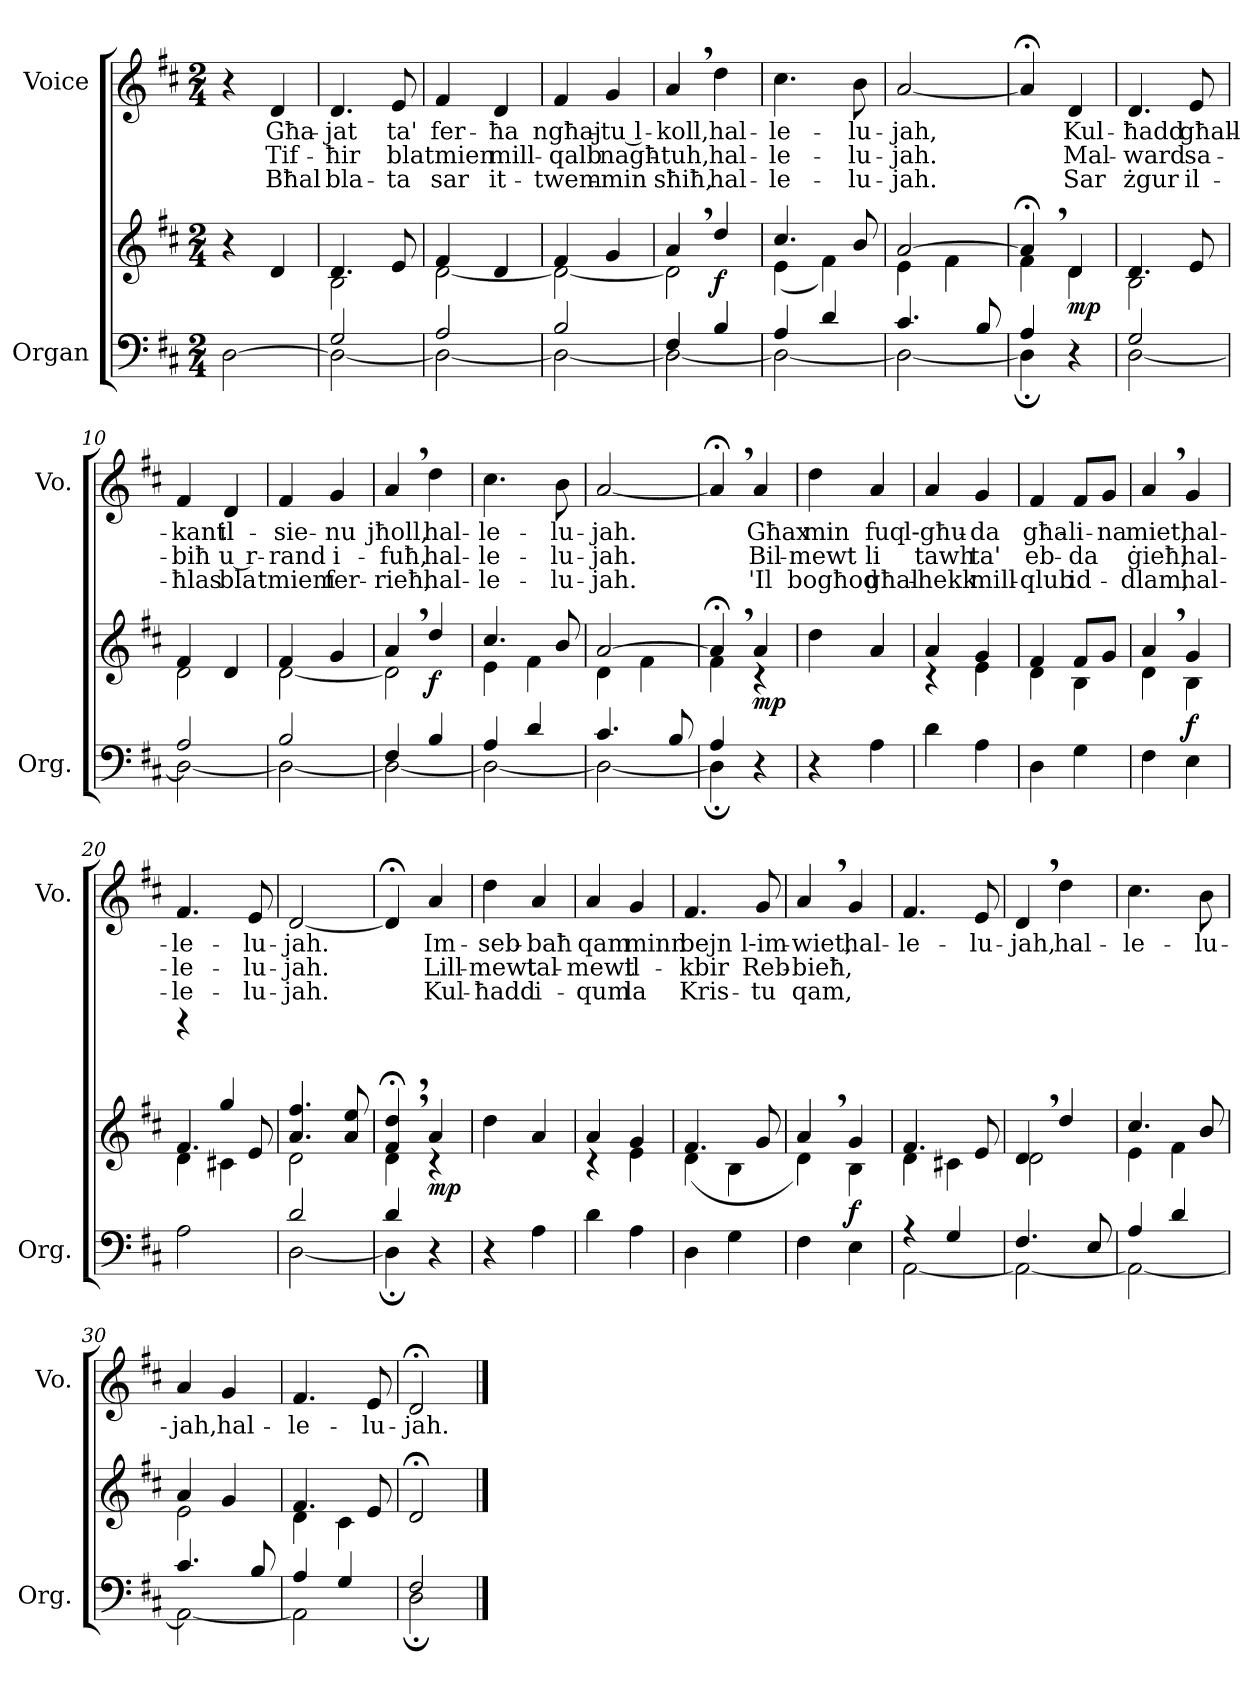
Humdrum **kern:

**kern	**kern	**dynam	**kern	**text	**text	**text
*part2	*part2	*part2	*part1	*part1	*part1	*part1
*staff3	*staff2	*staff2/3	*staff1	*staff1	*staff1	*staff1
*I"Organ	*	*	*I"Voice	*	*	*
*I'Org.	*	*	*I'Vo.	*	*	*
*clefF4	*clefG2	*	*clefG2	*	*	*
*k[f#c#]	*k[f#c#]	*	*k[f#c#]	*	*	*
*M2/4	*M2/4	*	*M2/4	*	*	*
=1	=1	=1	=1	=1	=1	=1
[2D\	4r	.	4r	.	.	.
.	4d/	.	4d/	Għa-	Tif-	Bħal
=2	=2	=2	=2	=2	=2	=2
*^	*^	*	*	*	*	*
2G/	2D\_	4.d/	2B\	.	4.d/	-jat	-ħir	bla-
.	.	8e/	.	.	8e/	ta'	bla	-ta
=3	=3	=3	=3	=3	=3	=3	=3	=3
2A/	2D\_	4f#/	[2d\	.	4f#/	fer-	tmien	sar
.	.	4d/	.	.	4d/	-ħa	mill-	it-
=4	=4	=4	=4	=4	=4	=4	=4	=4
2B/	2D\_	4f#/	2d\_	.	4f#/	ngħaj-	-qalb	-twem-
.	.	4g/	.	.	4g/	-tu l-	nagħ-	-min
=5	=5	=5	=5	=5	=5	=5	=5	=5
4F#/	2D\_	4a,/	2d\]	.	4a,/	-koll,	-tuh,	sħiħ,
!	!	!	!	!LO:DY:b	!	!	!	!
4B/	.	4dd/	.	f	4dd\	hal-	hal-	hal-
=6	=6	=6	=6	=6	=6	=6	=6	=6
4A/	2D\_	4.cc#/	(4e\	.	4.cc#\	-le-	-le-	-le-
4d/	.	.	4f#\)	.	.	.	.	.
.	.	8b/	.	.	8b\	-lu-	-lu-	-lu-
=7	=7	=7	=7	=7	=7	=7	=7	=7
4.c#/	2D\_	[2a/	4e\	.	[2a/	-jah,	-jah.	-jah.
.	.	.	4f#\	.	.	.	.	.
8B/	.	.	.	.	.	.	.	.
=8	=8	=8	=8	=8	=8	=8	=8	=8
4A/	4D;\]	4a;<,/]	4f#\	.	4a;</]	.	.	.
!	!	!	!	!LO:DY:b	!	!	!	!
4r	4ryy	4d/	4d\	mp	4d/	Kul-	Mal-	Sar
!!LO:LB:g=z
=9	=9	=9	=9	=9	=9	=9	=9	=9
2G/	[2D\	4.d/	2B\	.	4.d/	-ħadd	-ward	żgur
.	.	8e/	.	.	8e/	għall-	sa-	il-
=10	=10	=10	=10	=10	=10	=10	=10	=10
2A/	2D\_	4f#/	2d\	.	4f#/	-kant	-biħ	-ħlas
.	.	4d/	.	.	4d/	il-	u r-	bla
=11	=11	=11	=11	=11	=11	=11	=11	=11
2B/	2D\_	4f#/	[2d\	.	4f#/	-sie-	-rand	tmiem
.	.	4g/	.	.	4g/	-nu	i-	fer-
=12	=12	=12	=12	=12	=12	=12	=12	=12
4F#/	2D\_	4a,/	2d\]	.	4a,/	jħoll,	-fuħ,	-rieħ,
!	!	!	!	!LO:DY:b	!	!	!	!
4B/	.	4dd/	.	f	4dd\	hal-	hal-	hal-
=13	=13	=13	=13	=13	=13	=13	=13	=13
4A/	2D\_	4.cc#/	4e\	.	4.cc#\	-le-	-le-	-le-
4d/	.	.	4f#\	.	.	.	.	.
.	.	8b/	.	.	8b\	-lu-	-lu-	-lu-
=14	=14	=14	=14	=14	=14	=14	=14	=14
4.c#/	2D\_	[2a/	4d\	.	[2a/	-jah.	-jah.	-jah.
.	.	.	4f#\	.	.	.	.	.
8B/	.	.	.	.	.	.	.	.
=15	=15	=15	=15	=15	=15	=15	=15	=15
4A/	4D;\]	4a;<,/]	4f#\	.	4a;<,/]	.	.	.
!	!	!	!	!LO:DY:b	!	!	!	!
4r	4ryy	4a/	4r	mp	4a/	Għax	Bil-	'Il
*v	*v	*	*	*	*	*	*	*
*	*v	*v	*	*	*	*	*
=16	=16	=16	=16	=16	=16	=16
4r	4dd\	.	4dd\	min	-mewt	bogħod
4A\	4a/	.	4a/	fuq	li	għal-
!!LO:LB:g=z
=17	=17	=17	=17	=17	=17	=17
*	*^	*	*	*	*	*
4d\	4a/	4r	.	4a/	l-għu-	tawh	-hekk
4A\	4g/	4e\	.	4g/	-da	ta'	mill-
=18	=18	=18	=18	=18	=18	=18	=18
4D\	4f#/	4d\	.	4f#/	għa-	eb-	-qlub
4G\	8f#/L	4B\	.	8f#/L	-li-	-da	id-
.	8g/J	.	.	8g/J	-na	.	.
=19	=19	=19	=19	=19	=19	=19	=19
4F#\	4a,/	4d\	.	4a,/	miet,	ġieħ,	-dlam,
!	!	!	!LO:DY:b	!	!	!	!
4E\	4g/	4B\	f	4g/	hal-	hal-	hal-
=20	=20	=20	=20	=20	=20	=20	=20
*	*	*^	*	*	*	*	*
2A\	4.f#/	4d\	4raaaa	.	4.f#/	-le-	-le-	-le-
.	.	4c#X\	4gg/	.	.	.	.	.
.	8e/	.	.	.	8e/	-lu-	-lu-	-lu-
*	*	*v	*v	*	*	*	*	*
=21	=21	=21	=21	=21	=21	=21	=21
*^	*	*	*	*	*	*	*
2d/	[2D\	4.a/ 4.ff#/	2d\	.	[2d/	-jah.	-jah.	-jah.
.	.	8a/ 8ee/	.	.	.	.	.	.
=22	=22	=22	=22	=22	=22	=22	=22	=22
4d/	4D;\]	4f#/;<, 4dd/;<,	4d\	.	4d;</]	.	.	.
!	!	!	!	!LO:DY:b	!	!	!	!
4r	4ryy	4a/	4r	mp	4a/	Im-	Lill-	Kul-
*v	*v	*	*	*	*	*	*	*
*	*v	*v	*	*	*	*	*
=23	=23	=23	=23	=23	=23	=23
4r	4dd\	.	4dd\	-seb-	-mewt	-ħadd
4A\	4a/	.	4a/	-baħ	tal-	i-
=24	=24	=24	=24	=24	=24	=24
*	*^	*	*	*	*	*
4d\	4a/	4r	.	4a/	qam	-mewt	-qum
4A\	4g/	4e\	.	4g/	minn	il-	la
!!LO:LB:g=z
=25	=25	=25	=25	=25	=25	=25	=25
4D\	4.f#/	(4d\	.	4.f#/	bejn	-kbir	Kris-
4G\	.	4B\	.	.	.	.	.
.	8g/	.	.	8g/	l-im-	Reb-	-tu
=26	=26	=26	=26	=26	=26	=26	=26
4F#\	4a,/	4d\)	.	4a,/	-wiet,	-bieħ,	qam,
!	!	!	!LO:DY:b	!	!	!	!
4E\	4g/	4B\	f	4g/	hal-	.	.
=27	=27	=27	=27	=27	=27	=27	=27
*^	*	*	*	*	*	*	*
4r	[2AA\	4.f#/	4d\	.	4.f#/	-le-	.	.
4G/	.	.	4c#X\	.	.	.	.	.
.	.	8e/	.	.	8e/	-lu-	.	.
=28	=28	=28	=28	=28	=28	=28	=28	=28
4.F#/	2AA\_	4d,/	2d\	.	4d,/	-jah,	.	.
.	.	4dd/	.	.	4dd\	hal-	.	.
8E/	.	.	.	.	.	.	.	.
=29	=29	=29	=29	=29	=29	=29	=29	=29
4A/	2AA\_	4.cc#/	4e\	.	4.cc#\	-le-	.	.
4d/	.	.	4f#\	.	.	.	.	.
.	.	8b/	.	.	8b\	-lu-	.	.
=30	=30	=30	=30	=30	=30	=30	=30	=30
4.c#/	2AA\_	4a/	2e\	.	4a/	-jah,	.	.
.	.	4g/	.	.	4g/	hal-	.	.
8B/	.	.	.	.	.	.	.	.
=31	=31	=31	=31	=31	=31	=31	=31	=31
4A/	2AA\]	4.f#/	4d\	.	4.f#/	-le-	.	.
4G/	.	.	4c#\	.	.	.	.	.
.	.	8e/	.	.	8e/	-lu-	.	.
*	*	*v	*v	*	*	*	*	*
=32	=32	=32	=32	=32	=32	=32	=32
2F#/	2D;\	2d;</	.	2d;</	-jah.	.	.
*v	*v	*	*	*	*	*	*
==	==	==	==	==	==	==
*-	*-	*-	*-	*-	*-	*-
